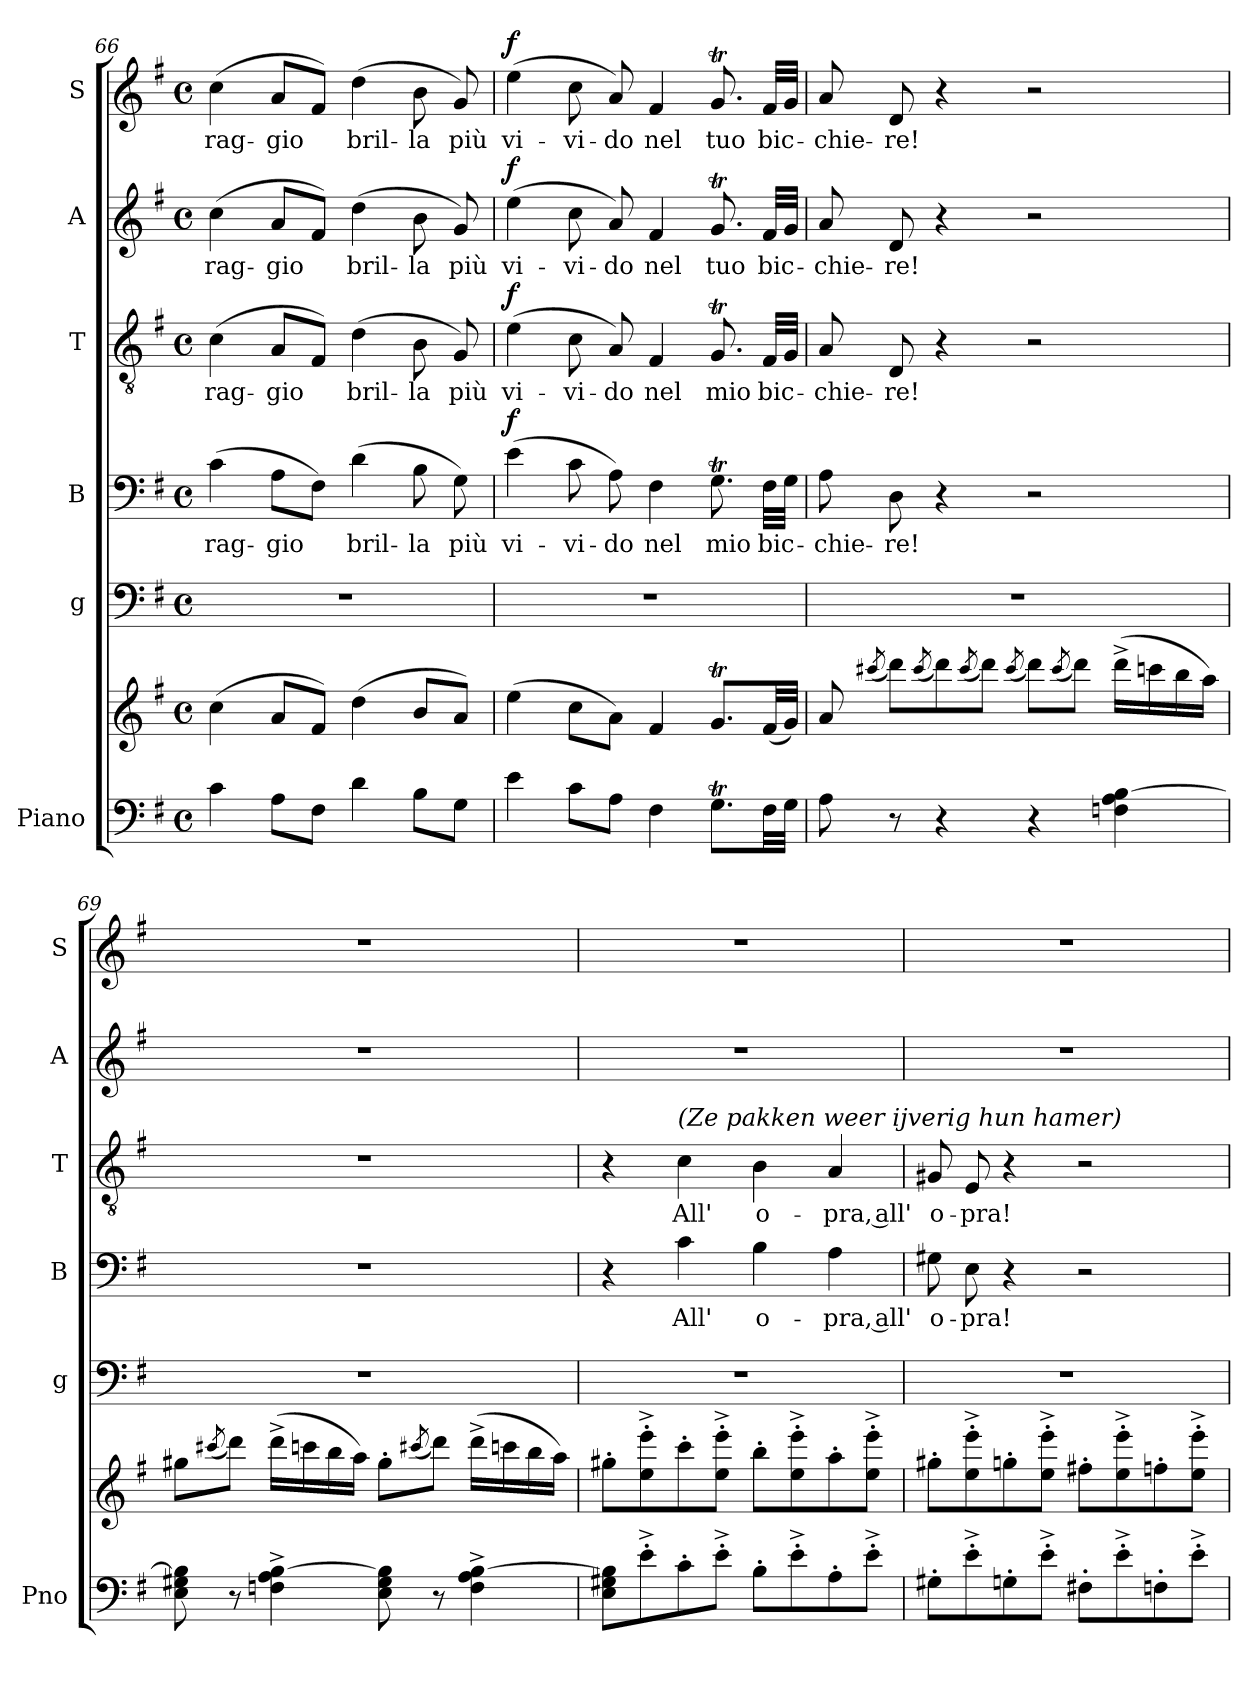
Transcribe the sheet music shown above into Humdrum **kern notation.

**kern	**kern	**kern	**kern	**text	**dynam	**kern	**text	**dynam	**kern	**text	**dynam	**kern	**text	**dynam
*part6	*part6	*part5	*part4	*part4	*part4	*part3	*part3	*part3	*part2	*part2	*part2	*part1	*part1	*part1
*staff7	*staff6	*staff5	*staff4	*staff4	*staff4	*staff3	*staff3	*staff3	*staff2	*staff2	*staff2	*staff1	*staff1	*staff1
*I"Piano	*	*I"g	*I"B	*	*	*I"T	*	*	*I"A	*	*	*I"S	*	*
*I'Pno	*	*I'g	*I'B	*	*	*I'T	*	*	*I'A	*	*	*I'S	*	*
*clefF4	*clefG2	*clefF4	*clefF4	*	*	*clefGv2	*	*	*clefG2	*	*	*clefG2	*	*
*k[f#]	*k[f#]	*k[f#]	*k[f#]	*	*	*k[f#]	*	*	*k[f#]	*	*	*k[f#]	*	*
*M4/4	*M4/4	*M4/4	*M4/4	*	*	*M4/4	*	*	*M4/4	*	*	*M4/4	*	*
*met(c)	*met(c)	*met(c)	*met(c)	*	*	*met(c)	*	*	*met(c)	*	*	*met(c)	*	*
=66	=66	=66	=66	=66	=66	=66	=66	=66	=66	=66	=66	=66	=66	=66
!	!	!	!	!LO:LY:b	!	!	!LO:LY:b	!	!	!LO:LY:b	!	!	!LO:LY:b	!
4c\	(<4cc\	1r	(>4c\	rag-	.	(>4c\	rag-	.	(>4cc\	rag-	.	(>4cc\	rag-	.
!	!	!	!	!LO:LY:b	!	!	!LO:LY:b	!	!	!LO:LY:b	!	!	!LO:LY:b	!
8A\L	8a/L	.	8A\L	-gio	.	8A/L	-gio	.	8a/L	-gio	.	8a/L	-gio	.
8F#\J	8f#/J)	.	8F#\J)	.	.	8F#/J)	.	.	8f#/J)	.	.	8f#/J)	.	.
!	!	!	!	!LO:LY:b	!	!	!LO:LY:b	!	!	!LO:LY:b	!	!	!LO:LY:b	!
4d\	(>4dd\	.	(>4d\	bril-	.	(>4d\	bril-	.	(>4dd\	bril-	.	(>4dd\	bril-	.
!	!	!	!	!LO:LY:b	!	!	!LO:LY:b	!	!	!LO:LY:b	!	!	!LO:LY:b	!
8B\L	8b/L	.	8B\	-la	.	8B\	-la	.	8b\	-la	.	8b\	-la	.
!	!	!	!	!LO:LY:b	!	!	!LO:LY:b	!	!	!LO:LY:b	!	!	!LO:LY:b	!
8G\J	8a/J)	.	8G\)	più	.	8G/)	più	.	8g/)	più	.	8g/)	più	.
!!LO:LB:g=z
=67	=67	=67	=67	=67	=67	=67	=67	=67	=67	=67	=67	=67	=67	=67
!	!	!	!	!LO:LY:b	!LO:DY:a	!	!LO:LY:b	!LO:DY:a	!	!LO:LY:b	!LO:DY:a	!	!LO:LY:b	!LO:DY:a
4e\	(>4ee\	1r	(>4e\	vi-	f	(>4e\	vi-	f	(>4ee\	vi-	f	(>4ee\	vi-	f
!	!	!	!	!LO:LY:b	!	!	!LO:LY:b	!	!	!LO:LY:b	!	!	!LO:LY:b	!
8c\L	8cc\L	.	8c\	-vi-	.	8c\	-vi-	.	8cc\	-vi-	.	8cc\	-vi-	.
!	!	!	!	!LO:LY:b	!	!	!LO:LY:b	!	!	!LO:LY:b	!	!	!LO:LY:b	!
8A\J	8a\J)	.	8A\)	-do	.	8A/)	-do	.	8a/)	-do	.	8a/)	-do	.
!	!	!	!	!LO:LY:b	!	!	!LO:LY:b	!	!	!LO:LY:b	!	!	!LO:LY:b	!
4F#\	4f#/	.	4F#\	nel	.	4F#/	nel	.	4f#/	nel	.	4f#/	nel	.
!	!	!	!	!LO:LY:b	!	!	!LO:LY:b	!	!	!LO:LY:b	!	!	!LO:LY:b	!
8.GT\L	8.gT/L	.	8.GT\	mio	.	8.GT/	mio	.	8.gT/	tuo	.	8.gT/	tuo	.
!	!	!	!	!LO:LY:b	!	!	!LO:LY:b	!	!	!LO:LY:b	!	!	!LO:LY:b	!
32F#\LL	(<32f#/LL	.	32F#\LLL	bic-	.	32F#/LLL	bic-	.	32f#/LLL	bic-	.	32f#/LLL	bic-	.
32G\JJJ	32g/JJJ)	.	32G\JJJ	.	.	32G/JJJ	.	.	32g/JJJ	.	.	32g/JJJ	.	.
=68	=68	=68	=68	=68	=68	=68	=68	=68	=68	=68	=68	=68	=68	=68
!	!	!	!	!LO:LY:b	!	!	!LO:LY:b	!	!	!LO:LY:b	!	!	!LO:LY:b	!
8A\	8a/	1r	8A\	-chie-	.	8A/	-chie-	.	8a/	-chie-	.	8a/	-chie-	.
.	(<8qccc#X/	.	.	.	.	.	.	.	.	.	.	.	.	.
!	!	!	!	!LO:LY:b	!	!	!LO:LY:b	!	!	!LO:LY:b	!	!	!LO:LY:b	!
8r	8ddd\L)	.	8D\	-re!	.	8D/	-re!	.	8d/	-re!	.	8d/	-re!	.
.	(<8qccc#/	.	.	.	.	.	.	.	.	.	.	.	.	.
4r	8ddd\)	.	4r	.	.	4r	.	.	4r	.	.	4r	.	.
.	(<8qccc#/	.	.	.	.	.	.	.	.	.	.	.	.	.
.	8ddd\J)	.	.	.	.	.	.	.	.	.	.	.	.	.
.	(<8qccc#/	.	.	.	.	.	.	.	.	.	.	.	.	.
4r	8ddd\L)	.	2r	.	.	2r	.	.	2r	.	.	2r	.	.
.	(<8qccc#/	.	.	.	.	.	.	.	.	.	.	.	.	.
.	8ddd\J)	.	.	.	.	.	.	.	.	.	.	.	.	.
4Fn\ 4A\ [4B\	(>16ddd^\LL	.	.	.	.	.	.	.	.	.	.	.	.	.
.	16cccn\	.	.	.	.	.	.	.	.	.	.	.	.	.
.	16bb\	.	.	.	.	.	.	.	.	.	.	.	.	.
.	16aa\JJ)	.	.	.	.	.	.	.	.	.	.	.	.	.
=69	=69	=69	=69	=69	=69	=69	=69	=69	=69	=69	=69	=69	=69	=69
8E\ 8G#X\ 8B\]	8gg#X\L	1r	1r	.	.	1r	.	.	1r	.	.	1r	.	.
.	(<8qccc#X/	.	.	.	.	.	.	.	.	.	.	.	.	.
8r	8ddd\J)	.	.	.	.	.	.	.	.	.	.	.	.	.
4Fn\^ 4A\^ [4B\^	(>16ddd^\LL	.	.	.	.	.	.	.	.	.	.	.	.	.
.	16cccn\	.	.	.	.	.	.	.	.	.	.	.	.	.
.	16bb\	.	.	.	.	.	.	.	.	.	.	.	.	.
.	16aa\JJ)	.	.	.	.	.	.	.	.	.	.	.	.	.
8E\ 8G#\ 8B\]	8gg#'\L	.	.	.	.	.	.	.	.	.	.	.	.	.
.	(<8qccc#X/	.	.	.	.	.	.	.	.	.	.	.	.	.
8r	8ddd\J)	.	.	.	.	.	.	.	.	.	.	.	.	.
4F\^ 4A\^ [4B\^	(>16ddd^\LL	.	.	.	.	.	.	.	.	.	.	.	.	.
.	16cccn\	.	.	.	.	.	.	.	.	.	.	.	.	.
.	16bb\	.	.	.	.	.	.	.	.	.	.	.	.	.
.	16aa\JJ)	.	.	.	.	.	.	.	.	.	.	.	.	.
!!LO:PB:g=z
=70	=70	=70	=70	=70	=70	=70	=70	=70	=70	=70	=70	=70	=70	=70
8E\ 8G#X\ 8B\]L	8gg#X'\L	1r	4r	.	.	4r	.	.	1r	.	.	1r	.	.
8e'^\	8ee\'^ 8eee\'^	.	.	.	.	.	.	.	.	.	.	.	.	.
!	!	!	!	!	!	!LO:TX:a:i:t=(Ze pakken weer ijverig hun hamer)	!	!	!	!	!	!	!	!
!	!	!	!	!LO:LY:b	!	!	!LO:LY:b	!	!	!	!	!	!	!
8c'\	8ccc'\	.	4c\	All'	.	4c\	All'	.	.	.	.	.	.	.
8e'^\J	8ee\'^ 8eee\'^J	.	.	.	.	.	.	.	.	.	.	.	.	.
!	!	!	!	!LO:LY:b	!	!	!LO:LY:b	!	!	!	!	!	!	!
8B'\L	8bb'\L	.	4B\	o-	.	4B\	o-	.	.	.	.	.	.	.
8e'^\	8ee\'^ 8eee\'^	.	.	.	.	.	.	.	.	.	.	.	.	.
!	!	!	!	!LO:LY:b	!	!	!LO:LY:b	!	!	!	!	!	!	!
8A'\	8aa'\	.	4A\	-pra, all'	.	4A/	-pra, all'	.	.	.	.	.	.	.
8e'^\J	8ee\'^ 8eee\'^J	.	.	.	.	.	.	.	.	.	.	.	.	.
=71	=71	=71	=71	=71	=71	=71	=71	=71	=71	=71	=71	=71	=71	=71
!	!	!	!	!LO:LY:b	!	!	!LO:LY:b	!	!	!	!	!	!	!
8G#X'\L	8gg#X'\L	1r	8G#X\	o-	.	8G#X/	o-	.	1r	.	.	1r	.	.
!	!	!	!	!LO:LY:b	!	!	!LO:LY:b	!	!	!	!	!	!	!
8e'^\	8ee\'^ 8eee\'^	.	8E\	-pra!	.	8E/	-pra!	.	.	.	.	.	.	.
8Gn'\	8ggn'\	.	4r	.	.	4r	.	.	.	.	.	.	.	.
8e'^\J	8ee\'^ 8eee\'^J	.	.	.	.	.	.	.	.	.	.	.	.	.
8F#X'\L	8ff#X'\L	.	2r	.	.	2r	.	.	.	.	.	.	.	.
8e'^\	8ee\'^ 8eee\'^	.	.	.	.	.	.	.	.	.	.	.	.	.
8Fn'\	8ffn'\	.	.	.	.	.	.	.	.	.	.	.	.	.
8e'^\J	8ee\'^ 8eee\'^J	.	.	.	.	.	.	.	.	.	.	.	.	.
=	=	=	=	=	=	=	=	=	=	=	=	=	=	=
*-	*-	*-	*-	*-	*-	*-	*-	*-	*-	*-	*-	*-	*-	*-
